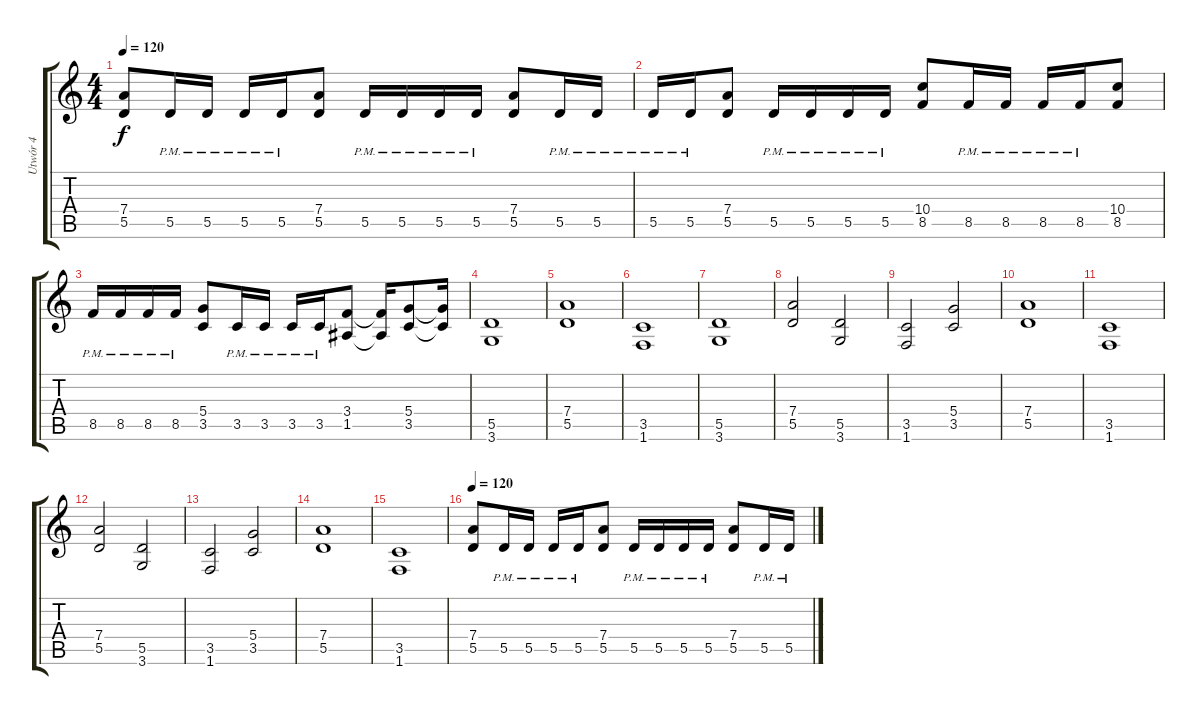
\track ("Utwór 4" "Utwór 4") {instrument distortionguitar}
\staff {score tabs}
\tuning (E4 B3 G3 D3 A2 E2) {hide}
\ts (4 4)
\tempo 120
\clef g2
\ks c
(7.4 5.5).8{dy f} 5.5{pm}.16 5.5{pm}.16 5.5{pm}.16 5.5{pm}.16 (7.4 5.5).8 5.5{pm}.16 5.5{pm}.16 5.5{pm}.16 5.5{pm}.16 (7.4 5.5).8 5.5{pm}.16 5.5{pm}.16 |
5.5{pm}.16 5.5{pm}.16 (7.4 5.5).8 5.5{pm}.16 5.5{pm}.16 5.5{pm}.16 5.5{pm}.16 (10.4 8.5).8 8.5{pm}.16 8.5{pm}.16 8.5{pm}.16 8.5{pm}.16 (10.4 8.5).8 |
8.5{pm}.16 8.5{pm}.16 8.5{pm}.16 8.5{pm}.16 (5.4 3.5).8 3.5{pm}.16 3.5{pm}.16 3.5{pm}.16 3.5{pm}.16 (3.4 1.5).8 (3.4{t} 1.5{t}).16 (5.4 3.5).8 (5.4{t} 3.5{t}).16 |
(5.5 3.6).1 |
(7.4 5.5).1 |
(3.5 1.6).1 |
(5.5 3.6).1 |
(7.4 5.5).2 (5.5 3.6).2 |
(3.5 1.6).2 (5.4 3.5).2 |
(7.4 5.5).1 |
(3.5 1.6).1 |
(7.4 5.5).2 (5.5 3.6).2 |
(3.5 1.6).2 (5.4 3.5).2 |
(7.4 5.5).1 |
(3.5 1.6).1 |
\tempo 120
(7.4 5.5).8 5.5{pm}.16 5.5{pm}.16 5.5{pm}.16 5.5{pm}.16 (7.4 5.5).8 5.5{pm}.16 5.5{pm}.16 5.5{pm}.16 5.5{pm}.16 (7.4 5.5).8 5.5{pm}.16 5.5{pm}.16
